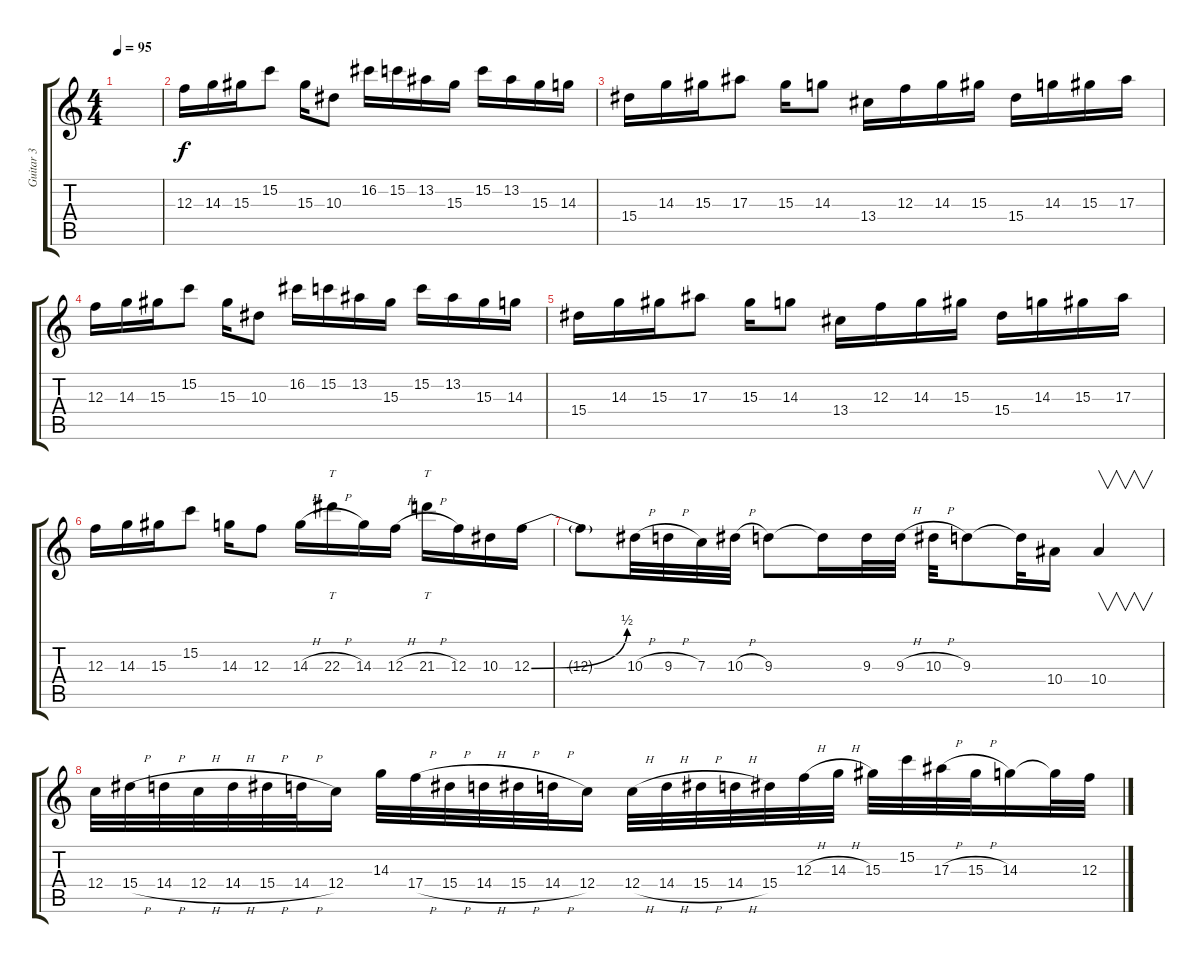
\track ("Guitar 3" "Guitar 3") {instrument distortionguitar}
\staff {score tabs}
\tuning (D4 A3 F3 C3 G2 C2) {hide}
\ts (4 4)
\tempo 95
\clef g2
\ks c
|
12.3.16 14.3.16 15.3.16 15.2.8 15.3.16 10.3.8 16.2.16 15.2.16 13.2.16 15.3.16 15.2.16 13.2.16 15.3.16 14.3.16 |
15.4.16 14.3.16 15.3.16 17.3.8 15.3.16 14.3.8 13.4.16 12.3.16 14.3.16 15.3.16 15.4.16 14.3.16 15.3.16 17.3.16 |
12.3.16 14.3.16 15.3.16 15.2.8 15.3.16 10.3.8 16.2.16 15.2.16 13.2.16 15.3.16 15.2.16 13.2.16 15.3.16 14.3.16 |
15.4.16 14.3.16 15.3.16 17.3.8 15.3.16 14.3.8 13.4.16 12.3.16 14.3.16 15.3.16 15.4.16 14.3.16 15.3.16 17.3.16 |
12.3.16{volume 13} 14.3.16 15.3.16 15.2.8 14.3.16 12.3.8 14.3{h}.16 22.3{h}.16{tt} 14.3.16 12.3{h}.16 21.3{h}.16{tt} 12.3.16 10.3.16 12.3{be (bend 0 0 60 2)}.16 |
12.3{t}.8 10.3{h}.32 9.3{h}.32 7.3.32 10.3{h}.32 9.3.8 9.3{t}.16 9.3.32 9.3{h}.32 10.3{h}.32 9.3.8 9.3{t}.32 10.4.16 10.4.4{v instrument guitarharmonics} |
12.4.32{instrument distortionguitar} 15.4{h}.32 14.4{h}.32 12.4{h}.32 14.4{h}.32 15.4{h}.32 14.4{h}.32 12.4.16 14.3.32 17.4{h}.32 15.4{h}.32 14.4{h}.32 15.4{h}.32 14.4{h}.32 12.4.16 12.4{h}.32 14.4{h}.32 15.4{h}.32 14.4{h}.32 15.4.32 12.3{h}.32 14.3{h}.32 15.3.32 15.2.32 17.3{h}.32 15.3{h}.32 14.3.16 14.3{t}.32 12.3{h}.32
